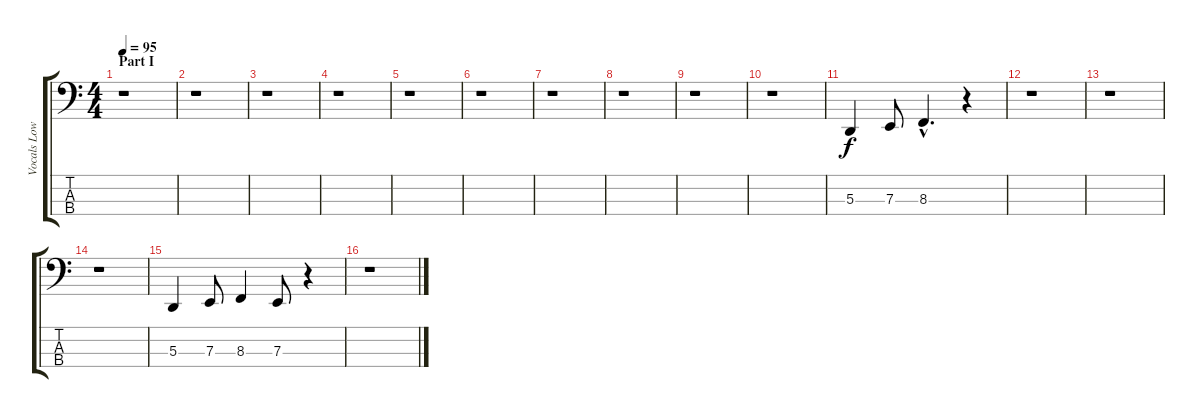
\track ("Vocals Low" "Vocals Low") {instrument lead1square}
\staff {score tabs}
\tuning (G2 D2 A1 E1) {hide}
\ts (4 4)
\section ("" "Part I")
\tempo 95
\clef f4
\ks c
r.1{dy f instrument lead1square} |
r.1 |
r.1 |
r.1 |
r.1 |
r.1 |
r.1 |
r.1 |
r.1 |
r.1 |
5.3.4 7.3.8 8.3{hac}.4{d} r.4 |
r.1 |
r.1 |
r.1 |
5.3.4 7.3.8 8.3.4 7.3.8 r.4 |
r.1
